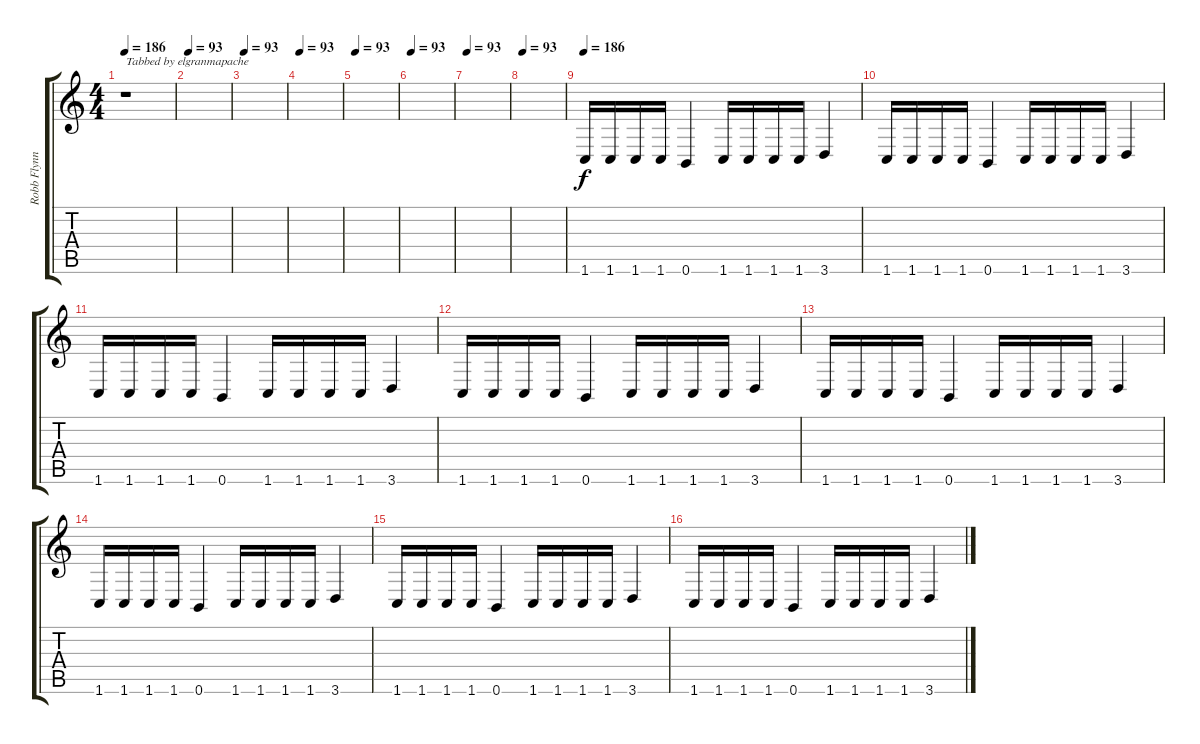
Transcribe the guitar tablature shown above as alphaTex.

\track ("Robb Flynn" "Robb Flynn") {instrument distortionguitar}
\staff {score tabs}
\tuning (Db4 Ab3 E3 B2 Gb2 B1) {hide}
\ts (4 4)
\tempo 186
\tempo 93
\tempo 186
\clef g2
\ks c
r.1{txt "Tabbed by elgranmapache" dy f instrument distortionguitar} |
\tempo 93
|
\tempo 93
|
\tempo 93
|
\tempo 93
|
\tempo 93
|
\tempo 93
|
\tempo 93
|
\tempo 186
1.6.16 1.6.16 1.6.16 1.6.16 0.6.4 1.6.16 1.6.16 1.6.16 1.6.16 3.6.4 |
1.6.16 1.6.16 1.6.16 1.6.16 0.6.4 1.6.16 1.6.16 1.6.16 1.6.16 3.6.4 |
1.6.16 1.6.16 1.6.16 1.6.16 0.6.4 1.6.16 1.6.16 1.6.16 1.6.16 3.6.4 |
1.6.16 1.6.16 1.6.16 1.6.16 0.6.4 1.6.16 1.6.16 1.6.16 1.6.16 3.6.4 |
1.6.16 1.6.16 1.6.16 1.6.16 0.6.4 1.6.16 1.6.16 1.6.16 1.6.16 3.6.4 |
1.6.16 1.6.16 1.6.16 1.6.16 0.6.4 1.6.16 1.6.16 1.6.16 1.6.16 3.6.4 |
1.6.16 1.6.16 1.6.16 1.6.16 0.6.4 1.6.16 1.6.16 1.6.16 1.6.16 3.6.4 |
1.6.16 1.6.16 1.6.16 1.6.16 0.6.4 1.6.16 1.6.16 1.6.16 1.6.16 3.6.4
